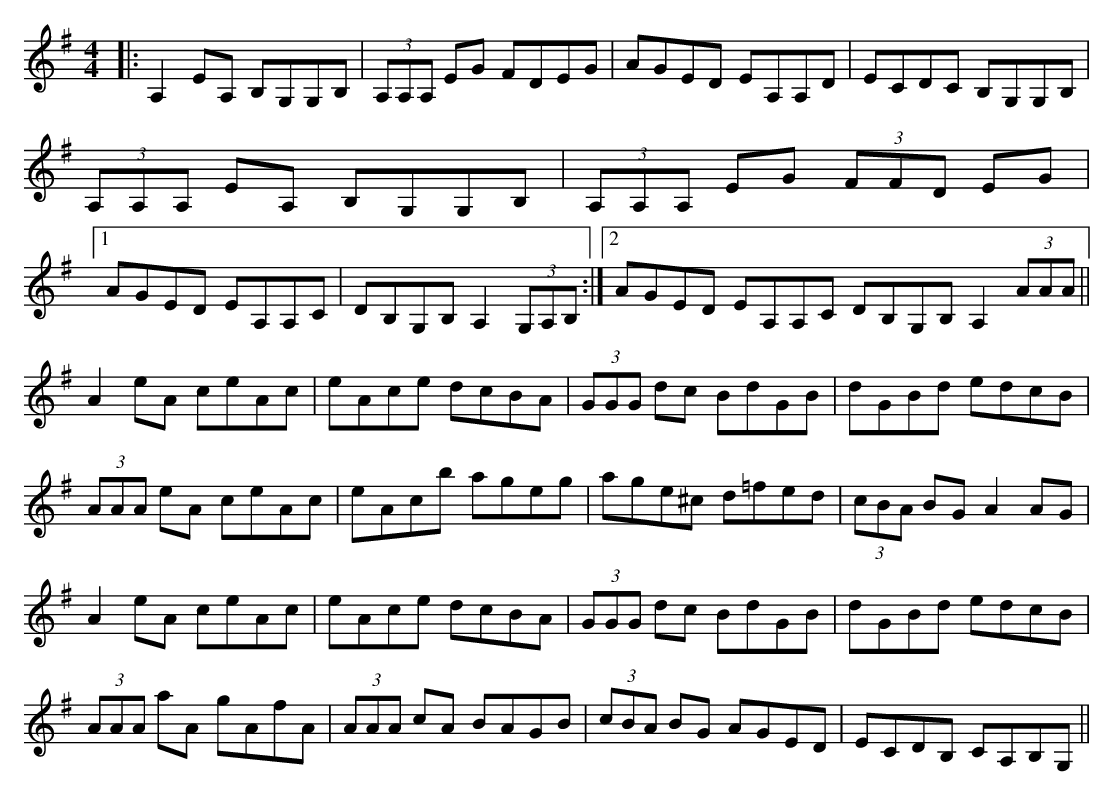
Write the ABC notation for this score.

X:1
M:4/4
K:Ador
|:A,2 EA, B,G,G,B,|(3A,A,A, EG FDEG|AGED EA,A,D|ECDC B,G,G,B,|
(3A,A,A, EA, B,G,G,B,|(3A,A,A, EG (3FFD EG|
[1 AGED EA,A,C|DB,G,B, A,2 (3G,A,B,:|2 AGED EA,A,C DB,G,B, A,2 (3AAA||
A2 eA ceAc|eAce dcBA|(3GGG dc BdGB|dGBd edcB|
(3AAA eA ceAc|eAcb ageg|age^c d=fed|(3cBA BG A2 AG|
A2 eA ceAc|eAce dcBA|(3GGG dc BdGB|dGBd edcB|
(3AAA aA gAfA|(3AAA cA BAGB|(3cBA BG AGED|ECDB, CA,B,G,||
